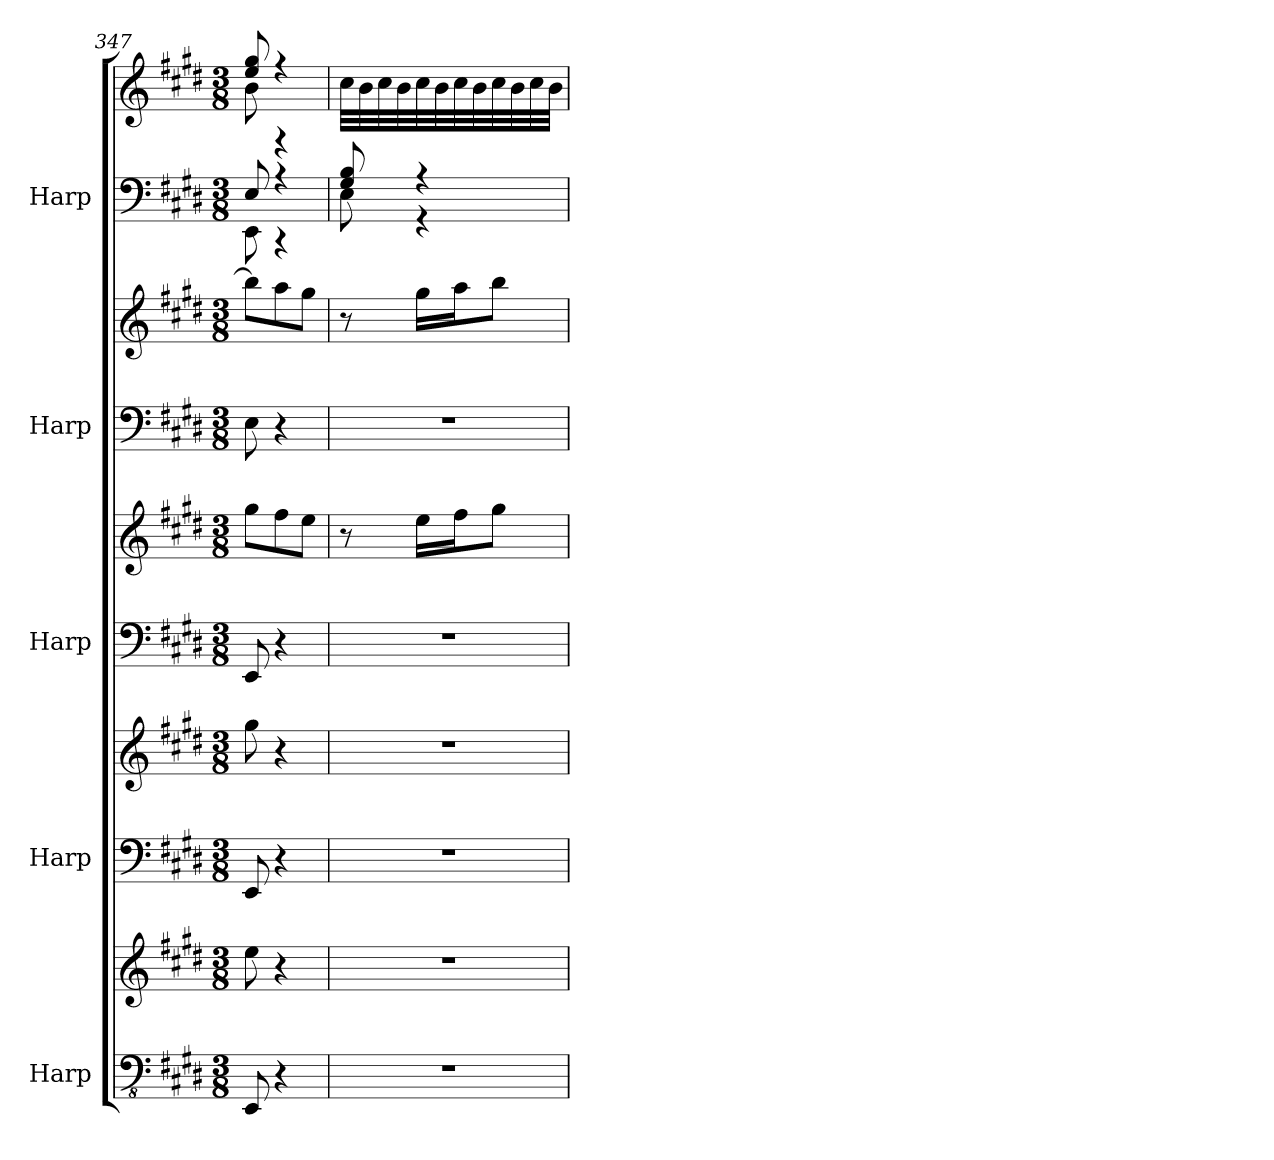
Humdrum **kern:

**kern	**kern	**kern	**kern	**kern	**kern	**kern	**kern	**kern	**kern
*part5	*part5	*part4	*part4	*part3	*part3	*part2	*part2	*part1	*part1
*staff10	*staff9	*staff8	*staff7	*staff6	*staff5	*staff4	*staff3	*staff2	*staff1
*I"Harp	*	*I"Harp	*	*I"Harp	*	*I"Harp	*	*I"Harp	*
*I'Hp	*	*I'Hp	*	*I'Hp	*	*I'Hp	*	*I'Hp	*
*clefFv4	*clefG2	*clefF4	*clefG2	*clefF4	*clefG2	*clefF4	*clefG2	*clefF4	*clefG2
*k[f#c#g#d#]	*k[f#c#g#d#]	*k[f#c#g#d#]	*k[f#c#g#d#]	*k[f#c#g#d#]	*k[f#c#g#d#]	*k[f#c#g#d#]	*k[f#c#g#d#]	*k[f#c#g#d#]	*k[f#c#g#d#]
*M3/8	*M3/8	*M3/8	*M3/8	*M3/8	*M3/8	*M3/8	*M3/8	*M3/8	*M3/8
=347	=347	=347	=347	=347	=347	=347	=347	=347	=347
*	*	*	*	*	*	*	*	*^	*^
8EEE/	8ee\	8EE/	8gg#\	8EE/	8gg#\L	8E\	8bb\L]	8E/	8EE\	8ee/ 8gg#/	8b\
4r	4r	4r	4r	4r	8ff#\	4r	8aa\	4r	4rCC	4r	4rF
.	.	.	.	.	8ee\J	.	8gg#\J	.	.	.	.
*	*	*	*	*	*	*	*	*	*	*v	*v
!!LO:PB:g=z
=348	=348	=348	=348	=348	=348	=348	=348	=348	=348	=348
4.r	4.r	4.r	4.r	4.r	8r	4.r	8r	8G#/ 8B/	8E\	32cc#\LLL
.	.	.	.	.	.	.	.	.	.	32b\
.	.	.	.	.	.	.	.	.	.	32cc#\
.	.	.	.	.	.	.	.	.	.	32b\
.	.	.	.	.	16ee\LL	.	16gg#\LL	4r	4r	32cc#\
.	.	.	.	.	.	.	.	.	.	32b\
.	.	.	.	.	16ff#\J	.	16aa\J	.	.	32cc#\
.	.	.	.	.	.	.	.	.	.	32b\
.	.	.	.	.	8gg#\J	.	8bb\J	.	.	32cc#\
.	.	.	.	.	.	.	.	.	.	32b\
.	.	.	.	.	.	.	.	.	.	32cc#\
.	.	.	.	.	.	.	.	.	.	32b\JJJ
*	*	*	*	*	*	*	*	*v	*v	*
=	=	=	=	=	=	=	=	=	=
*-	*-	*-	*-	*-	*-	*-	*-	*-	*-
